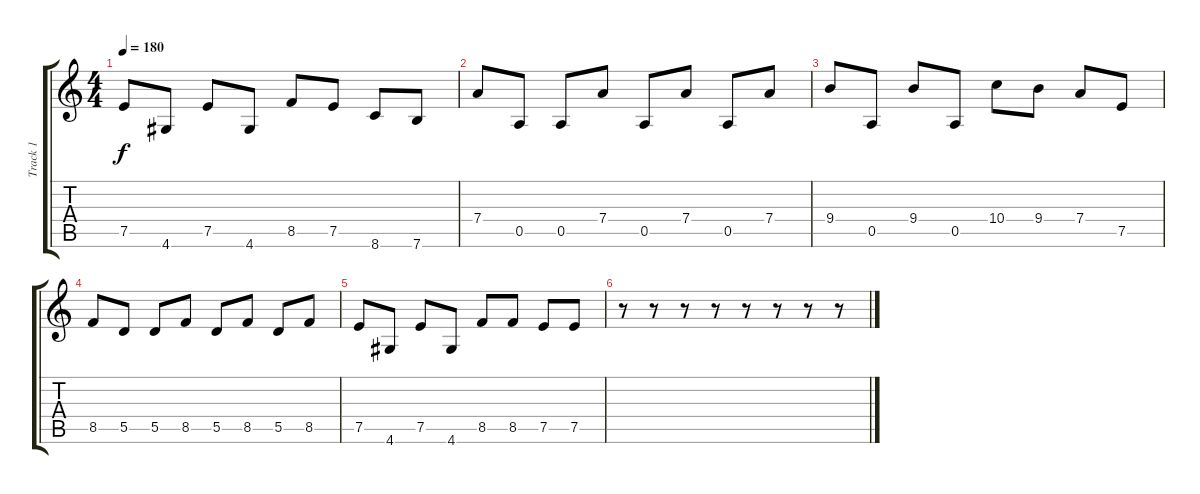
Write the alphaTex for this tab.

\track ("Track 1" "Track 1") {instrument distortionguitar}
\staff {score tabs}
\tuning (E4 B3 G3 D3 A2 E2) {hide}
\ts (4 4)
\tempo 180
\clef g2
\ks c
7.5.8{dy f} 4.6.8 7.5.8 4.6.8 8.5.8 7.5.8 8.6.8 7.6.8 |
7.4.8 0.5.8 0.5.8 7.4.8 0.5.8 7.4.8 0.5.8 7.4.8 |
9.4.8 0.5.8 9.4.8 0.5.8 10.4.8 9.4.8 7.4.8 7.5.8 |
8.5.8 5.5.8 5.5.8 8.5.8 5.5.8 8.5.8 5.5.8 8.5.8 |
7.5.8 4.6.8 7.5.8 4.6.8 8.5.8 8.5.8 7.5.8 7.5.8 |
r.8 r.8 r.8 r.8 r.8 r.8 r.8 r.8
